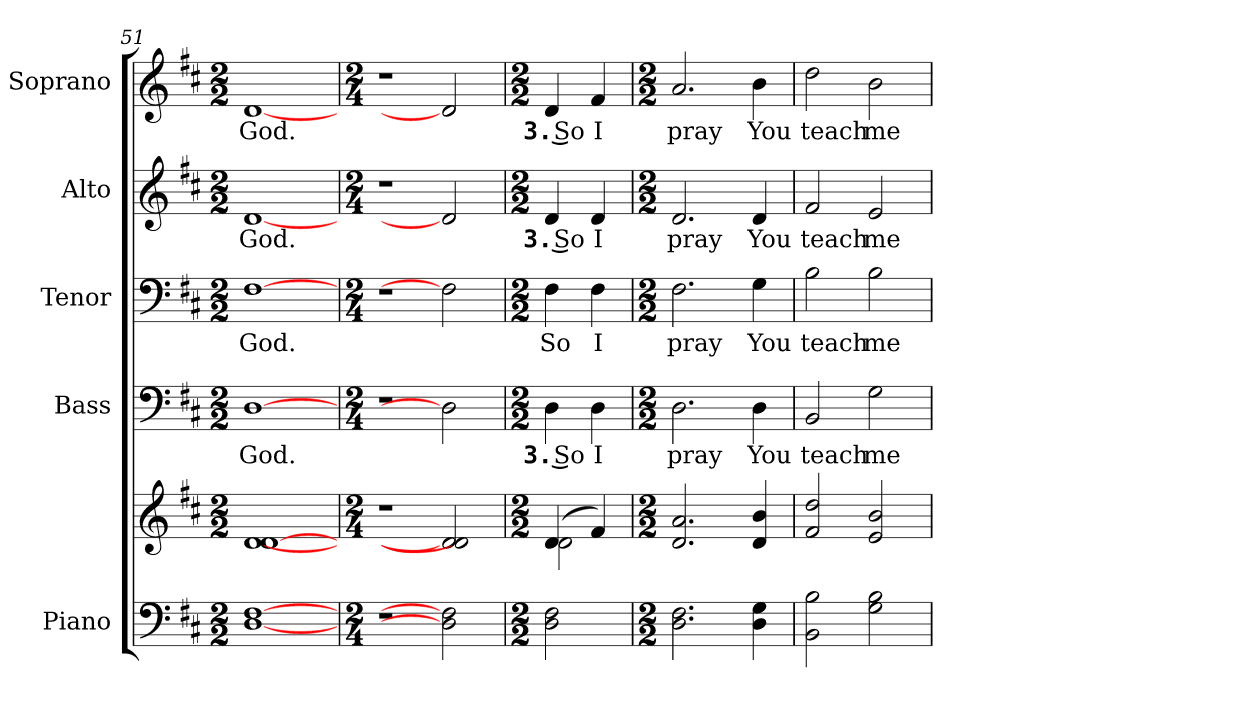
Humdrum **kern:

**kern	**kern	**kern	**text	**kern	**text	**kern	**text	**kern	**text
*part5	*part5	*part4	*part4	*part3	*part3	*part2	*part2	*part1	*part1
*staff6	*staff5	*staff4	*staff4	*staff3	*staff3	*staff2	*staff2	*staff1	*staff1
*I"Piano	*	*I"Bass	*	*I"Tenor	*	*I"Alto	*	*I"Soprano	*
*I'Pno.	*	*I'B.	*	*I'T.	*	*I'A.	*	*I'S.	*
*clefF4	*clefG2	*clefF4	*	*clefF4	*	*clefG2	*	*clefG2	*
*k[f#c#]	*k[f#c#]	*k[f#c#]	*	*k[f#c#]	*	*k[f#c#]	*	*k[f#c#]	*
*D:	*D:	*D:	*	*D:	*	*D:	*	*D:	*
*M2/2	*M2/2	*M2/2	*	*M2/2	*	*M2/2	*	*M2/2	*
=51	=51	=51	=51	=51	=51	=51	=51	=51	=51
!	!	!	!LO:LY:b:color=#000000	!	!	!	!	!	!
!	!	!	!	!	!LO:LY:b:color=#000000	!	!	!	!
!	!	!	!	!	!	!	!LO:LY:b:color=#000000	!	!
!	!	!	!	!	!	!	!	!	!LO:LY:b:color=#000000
[1Di [1F#i	[1di [1di	[1Di	God.	[1F#i	God.	[1di	God.	[1di	God.
!!LO:PB:g=z
=52	=52	=52	=52	=52	=52	=52	=52	=52	=52
*M2/4	*M2/4	*M2/4	*	*M2/4	*	*M2/4	*	*M2/4	*
!LO:N:vis=1	!LO:N:vis=1	!LO:N:vis=1	!	!LO:N:vis=1	!	!LO:N:vis=1	!	!LO:N:vis=1	!
2r	2r	2r	.	2r	.	2r	.	2r	.
2Di] 2F#i]	2di] 2di]	2Di]	.	2F#i]	.	2di]	.	2di]	.
=53	=53	=53	=53	=53	=53	=53	=53	=53	=53
*M2/2	*M2/2	*M2/2	*	*M2/2	*	*M2/2	*	*M2/2	*
*	*^	*	*	*	*	*	*	*	*
!	!	!	!	!LO:LY:b:color=#000000	!	!	!	!	!	!
!	!	!	!	!	!	!LO:LY:b:color=#000000	!	!	!	!
!	!	!	!	!	!	!	!	!LO:LY:b:color=#000000	!	!
!	!	!	!	!	!	!	!	!	!	!LO:LY:b:color=#000000
2Di\ 2F#i	(4di/	2di\	4Di\	3. So	4F#i\	So	4di/	3. So	4di/	3. So
!	!	!	!	!LO:LY:b:color=#000000	!	!	!	!	!	!
!	!	!	!	!	!	!LO:LY:b:color=#000000	!	!	!	!
!	!	!	!	!	!	!	!	!LO:LY:b:color=#000000	!	!
!	!	!	!	!	!	!	!	!	!	!LO:LY:b:color=#000000
.	4f#i/)	.	4Di\	I	4F#i\	I	4di/	I	4f#i/	I
*	*v	*v	*	*	*	*	*	*	*	*
=54	=54	=54	=54	=54	=54	=54	=54	=54	=54
*M2/2	*M2/2	*M2/2	*	*M2/2	*	*M2/2	*	*M2/2	*
!	!	!	!LO:LY:b:color=#000000	!	!	!	!	!	!
!	!	!	!	!	!LO:LY:b:color=#000000	!	!	!	!
!	!	!	!	!	!	!	!LO:LY:b:color=#000000	!	!
!	!	!	!	!	!	!	!	!	!LO:LY:b:color=#000000
2.Di\ 2.F#i	2.di/ 2.ai	2.Di\	pray	2.F#i\	pray	2.di/	pray	2.ai/	pray
!	!	!	!LO:LY:b:color=#000000	!	!	!	!	!	!
!	!	!	!	!	!LO:LY:b:color=#000000	!	!	!	!
!	!	!	!	!	!	!	!LO:LY:b:color=#000000	!	!
!	!	!	!	!	!	!	!	!	!LO:LY:b:color=#000000
4Di\ 4Gi	4di/ 4bi	4Di\	You	4Gi\	You	4di/	You	4bi\	You
=55	=55	=55	=55	=55	=55	=55	=55	=55	=55
!	!	!	!LO:LY:b:color=#000000	!	!	!	!	!	!
!	!	!	!	!	!LO:LY:b:color=#000000	!	!	!	!
!	!	!	!	!	!	!	!LO:LY:b:color=#000000	!	!
!	!	!	!	!	!	!	!	!	!LO:LY:b:color=#000000
2BBi\ 2Bi	2f#i/ 2ddi	2BBi/	teach	2Bi\	teach	2f#i/	teach	2ddi\	teach
!	!	!	!LO:LY:b:color=#000000	!	!	!	!	!	!
!	!	!	!	!	!LO:LY:b:color=#000000	!	!	!	!
!	!	!	!	!	!	!	!LO:LY:b:color=#000000	!	!
!	!	!	!	!	!	!	!	!	!LO:LY:b:color=#000000
2Gi\ 2Bi	2ei/ 2bi	2Gi\	me	2Bi\	me	2ei/	me	2bi\	me
=	=	=	=	=	=	=	=	=	=
*-	*-	*-	*-	*-	*-	*-	*-	*-	*-
